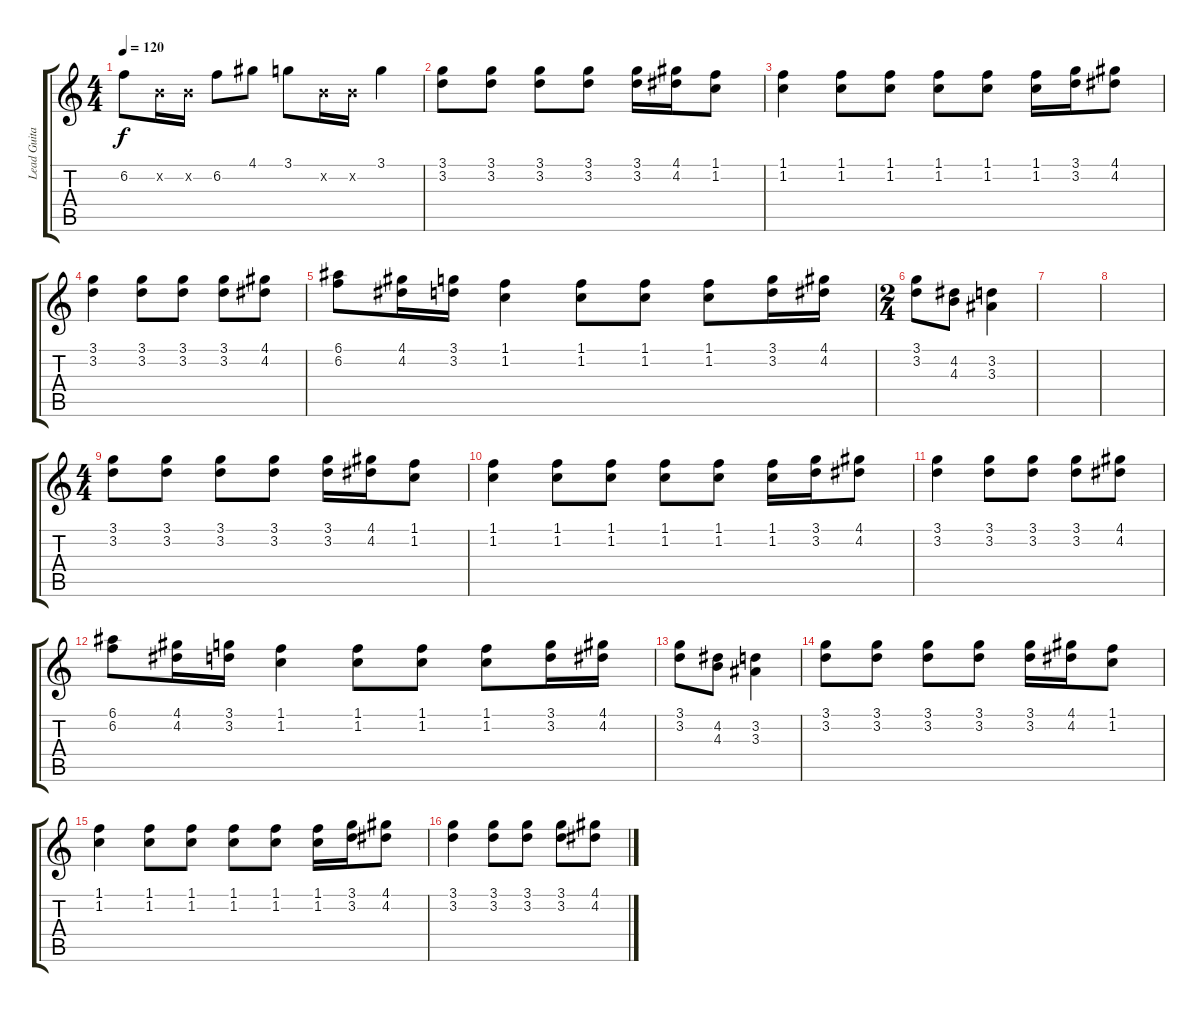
\track ("Lead Guitar" "Lead Guita") {instrument distortionguitar}
\staff {score tabs}
\tuning (E4 B3 G3 D3 A2 D2) {hide}
\ts (4 4)
\tempo 120
\clef g2
\ks c
6.2.8{dy f} 0.2{x}.16 0.2{x}.16 6.2.8 4.1.8 3.1.8 0.2{x}.16 0.2{x}.16 3.1.4 |
(3.1 3.2).8 (3.1 3.2).8 (3.1 3.2).8 (3.1 3.2).8 (3.1 3.2).16 (4.1 4.2).16 (1.1 1.2).8 |
(1.1 1.2).4 (1.1 1.2).8 (1.1 1.2).8 (1.1 1.2).8 (1.1 1.2).8 (1.1 1.2).16 (3.1 3.2).16 (4.1 4.2).8 |
(3.1 3.2).4 (3.1 3.2).8 (3.1 3.2).8 (3.1 3.2).8 (4.1 4.2).8 |
(6.1 6.2).8 (4.1 4.2).16 (3.1 3.2).16 (1.1 1.2).4 (1.1 1.2).8 (1.1 1.2).8 (1.1 1.2).8 (3.1 3.2).16 (4.1 4.2).16 |
\ts (2 4)
(3.1 3.2).8 (4.2 4.3).8 (3.2 3.3).4 |
|
|
\ts (4 4)
(3.1 3.2).8 (3.1 3.2).8 (3.1 3.2).8 (3.1 3.2).8 (3.1 3.2).16 (4.1 4.2).16 (1.1 1.2).8 |
(1.1 1.2).4 (1.1 1.2).8 (1.1 1.2).8 (1.1 1.2).8 (1.1 1.2).8 (1.1 1.2).16 (3.1 3.2).16 (4.1 4.2).8 |
(3.1 3.2).4 (3.1 3.2).8 (3.1 3.2).8 (3.1 3.2).8 (4.1 4.2).8 |
(6.1 6.2).8 (4.1 4.2).16 (3.1 3.2).16 (1.1 1.2).4 (1.1 1.2).8 (1.1 1.2).8 (1.1 1.2).8 (3.1 3.2).16 (4.1 4.2).16 |
(3.1 3.2).8 (4.2 4.3).8 (3.2 3.3).4 |
(3.1 3.2).8 (3.1 3.2).8 (3.1 3.2).8 (3.1 3.2).8 (3.1 3.2).16 (4.1 4.2).16 (1.1 1.2).8 |
(1.1 1.2).4 (1.1 1.2).8 (1.1 1.2).8 (1.1 1.2).8 (1.1 1.2).8 (1.1 1.2).16 (3.1 3.2).16 (4.1 4.2).8 |
(3.1 3.2).4 (3.1 3.2).8 (3.1 3.2).8 (3.1 3.2).8 (4.1 4.2).8
